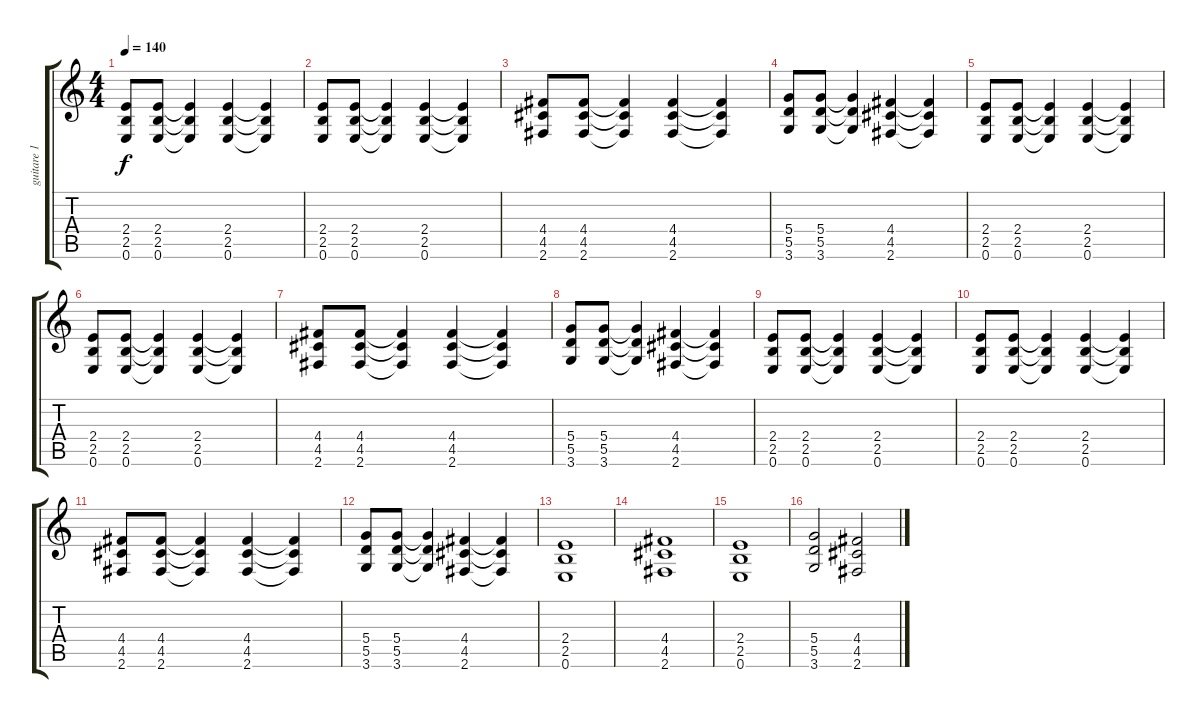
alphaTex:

\track ("guitare 1" "guitare 1") {instrument distortionguitar}
\staff {score tabs}
\tuning (E4 B3 G3 D3 A2 E2) {hide}
\ts (4 4)
\tempo 140
\clef g2
\ks c
(2.4 2.5 0.6).8{dy f} (2.4 2.5 0.6).8 (2.4{t} 2.5{t} 0.6{t}).4 (2.4 2.5 0.6).4 (2.4{t} 2.5{t} 0.6{t}).4 |
(2.4 2.5 0.6).8 (2.4 2.5 0.6).8 (2.4{t} 2.5{t} 0.6{t}).4 (2.4 2.5 0.6).4 (2.4{t} 2.5{t} 0.6{t}).4 |
(4.4 4.5 2.6).8 (4.4 4.5 2.6).8 (4.4{t} 4.5{t} 2.6{t}).4 (4.4 4.5 2.6).4 (4.4{t} 4.5{t} 2.6{t}).4 |
(5.4 5.5 3.6).8 (5.4 5.5 3.6).8 (5.4{t} 5.5{t} 3.6{t}).4 (4.4 4.5 2.6).4 (4.4{t} 4.5{t} 2.6{t}).4 |
(2.4 2.5 0.6).8 (2.4 2.5 0.6).8 (2.4{t} 2.5{t} 0.6{t}).4 (2.4 2.5 0.6).4 (2.4{t} 2.5{t} 0.6{t}).4 |
(2.4 2.5 0.6).8 (2.4 2.5 0.6).8 (2.4{t} 2.5{t} 0.6{t}).4 (2.4 2.5 0.6).4 (2.4{t} 2.5{t} 0.6{t}).4 |
(4.4 4.5 2.6).8 (4.4 4.5 2.6).8 (4.4{t} 4.5{t} 2.6{t}).4 (4.4 4.5 2.6).4 (4.4{t} 4.5{t} 2.6{t}).4 |
(5.4 5.5 3.6).8 (5.4 5.5 3.6).8 (5.4{t} 5.5{t} 3.6{t}).4 (4.4 4.5 2.6).4 (4.4{t} 4.5{t} 2.6{t}).4 |
(2.4 2.5 0.6).8 (2.4 2.5 0.6).8 (2.4{t} 2.5{t} 0.6{t}).4 (2.4 2.5 0.6).4 (2.4{t} 2.5{t} 0.6{t}).4 |
(2.4 2.5 0.6).8 (2.4 2.5 0.6).8 (2.4{t} 2.5{t} 0.6{t}).4 (2.4 2.5 0.6).4 (2.4{t} 2.5{t} 0.6{t}).4 |
(4.4 4.5 2.6).8 (4.4 4.5 2.6).8 (4.4{t} 4.5{t} 2.6{t}).4 (4.4 4.5 2.6).4 (4.4{t} 4.5{t} 2.6{t}).4 |
(5.4 5.5 3.6).8 (5.4 5.5 3.6).8 (5.4{t} 5.5{t} 3.6{t}).4 (4.4 4.5 2.6).4 (4.4{t} 4.5{t} 2.6{t}).4 |
(2.4 2.5 0.6).1 |
(4.4 4.5 2.6).1 |
(2.4 2.5 0.6).1 |
(5.4 5.5 3.6).2 (4.4 4.5 2.6).2
